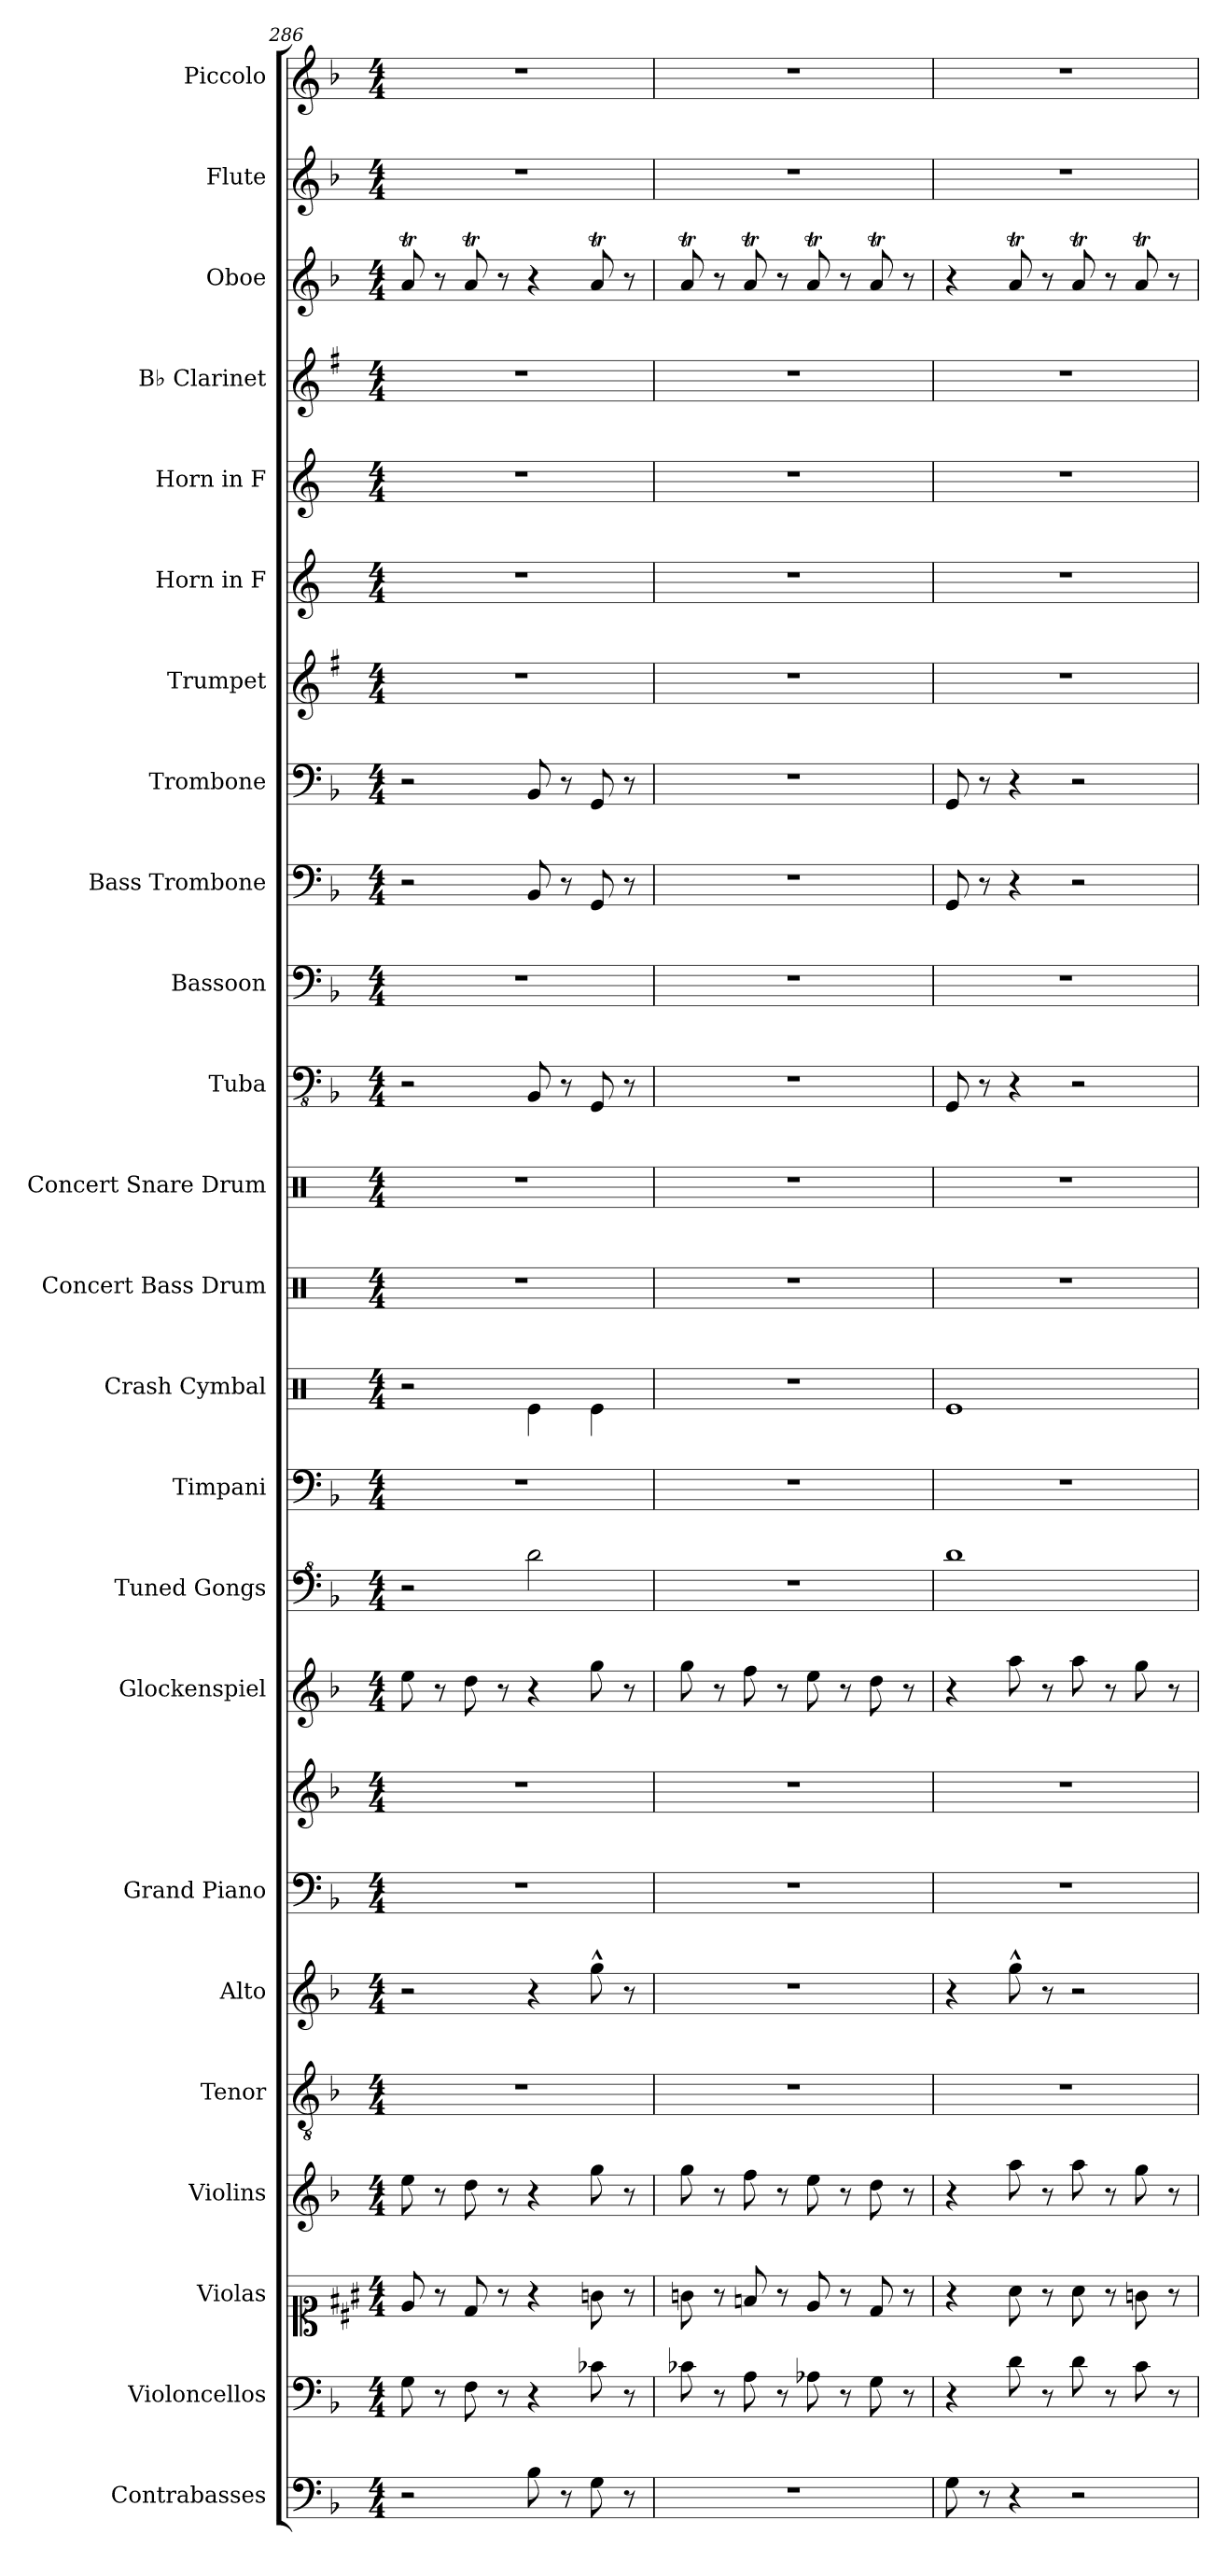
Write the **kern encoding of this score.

**kern	**kern	**kern	**kern	**kern	**kern	**kern	**kern	**kern	**kern	**kern	**kern	**kern	**kern	**kern	**kern	**kern	**kern	**kern	**kern	**kern	**kern	**kern	**kern	**kern
*part24	*part23	*part22	*part21	*part20	*part19	*part18	*part18	*part17	*part16	*part15	*part14	*part13	*part12	*part11	*part10	*part9	*part8	*part7	*part6	*part5	*part4	*part3	*part2	*part1
*staff25	*staff24	*staff23	*staff22	*staff21	*staff20	*staff19	*staff18	*staff17	*staff16	*staff15	*staff14	*staff13	*staff12	*staff11	*staff10	*staff9	*staff8	*staff7	*staff6	*staff5	*staff4	*staff3	*staff2	*staff1
*I"Contrabasses	*I"Violoncellos	*I"Violas	*I"Violins	*I"Tenor	*I"Alto	*I"Grand Piano	*	*I"Glockenspiel	*I"Tuned Gongs	*I"Timpani	*I"Crash Cymbal	*I"Concert Bass Drum	*I"Concert Snare Drum	*I"Tuba	*I"Bassoon	*I"Bass Trombone	*I"Trombone	*I"Trumpet	*I"Horn in F	*I"Horn in F	*I"B♭ Clarinet	*I"Oboe	*I"Flute	*I"Piccolo
*I'Cbs.	*I'Vcs.	*I'Vlas.	*I'Vlns.	*I'T.	*I'A.	*I'Pno.	*	*I'Glock.	*I'Td. Gon.	*I'Timp.	*I'Cr. Cym.	*I'Con. BD	*I'Con. Sn.	*I'Tba.	*I'Bsn.	*I'B. Tbn.	*I'Tbn.	*I'Tpt.	*	*	*I'B♭ Cl.	*I'Ob.	*I'Fl.	*I'Picc.
*clefF4	*clefF4	*clefC1	*clefG2	*clefGv2	*clefG2	*clefF4	*clefG2	*clefG2	*clefF^4	*clefF4	*clefX	*clefX	*clefX	*clefFv4	*clefF4	*clefF4	*clefF4	*clefG2	*clefG2	*clefG2	*clefG2	*clefG2	*clefG2	*clefG2
*ITrd7c12	*	*	*	*	*	*	*	*ITrd-14c-24	*	*	*	*	*	*	*	*	*	*ITrd1c2	*ITrd4c7	*ITrd4c7	*ITrd1c2	*	*	*ITrd-7c-12
*k[b-]	*k[b-]	*k[f#c#g#]	*k[b-]	*k[b-]	*k[b-]	*k[b-]	*k[b-]	*k[b-]	*k[b-]	*k[b-]	*k[]	*k[]	*k[]	*k[b-]	*k[b-]	*k[b-]	*k[b-]	*k[b-]	*k[b-]	*k[b-]	*k[b-]	*k[b-]	*k[b-]	*k[b-]
*M4/4	*M4/4	*M4/4	*M4/4	*M4/4	*M4/4	*M4/4	*M4/4	*M4/4	*M4/4	*M4/4	*M4/4	*M4/4	*M4/4	*M4/4	*M4/4	*M4/4	*M4/4	*M4/4	*M4/4	*M4/4	*M4/4	*M4/4	*M4/4	*M4/4
=286	=286	=286	=286	=286	=286	=286	=286	=286	=286	=286	=286	=286	=286	=286	=286	=286	=286	=286	=286	=286	=286	=286	=286	=286
2r	8G\	8e/	8ee\	1r	2r	1r	1r	8eeee\	2r	1r	2r	1r	1r	2r	1r	2r	2r	1r	1r	1r	1r	8at/	1r	1r
.	8r	8r	8r	.	.	.	.	8r	.	.	.	.	.	.	.	.	.	.	.	.	.	8r	.	.
.	8F\	8d/	8dd\	.	.	.	.	8dddd\	.	.	.	.	.	.	.	.	.	.	.	.	.	8at/	.	.
.	8r	8r	8r	.	.	.	.	8r	.	.	.	.	.	.	.	.	.	.	.	.	.	8r	.	.
8BB-\	4r	4r	4r	.	4r	.	.	4r	2dd\	.	4Re\	.	.	8BBB-/	.	8BB-/	8BB-/	.	.	.	.	4r	.	.
8r	.	.	.	.	.	.	.	.	.	.	.	.	.	8r	.	8r	8r	.	.	.	.	.	.	.
8GG\	8c-X\	8gn\	8gg\	.	8gg^^\	.	.	8gggg\	.	.	4Re\	.	.	8GGG/	.	8GG/	8GG/	.	.	.	.	8at/	.	.
8r	8r	8r	8r	.	8r	.	.	8r	.	.	.	.	.	8r	.	8r	8r	.	.	.	.	8r	.	.
=287	=287	=287	=287	=287	=287	=287	=287	=287	=287	=287	=287	=287	=287	=287	=287	=287	=287	=287	=287	=287	=287	=287	=287	=287
1r	8c-X\	8gn\	8gg\	1r	1r	1r	1r	8gggg\	1r	1r	1r	1r	1r	1r	1r	1r	1r	1r	1r	1r	1r	8at/	1r	1r
.	8r	8r	8r	.	.	.	.	8r	.	.	.	.	.	.	.	.	.	.	.	.	.	8r	.	.
.	8A\	8fn/	8ff\	.	.	.	.	8ffff\	.	.	.	.	.	.	.	.	.	.	.	.	.	8at/	.	.
.	8r	8r	8r	.	.	.	.	8r	.	.	.	.	.	.	.	.	.	.	.	.	.	8r	.	.
.	8A-X\	8e/	8ee\	.	.	.	.	8eeee\	.	.	.	.	.	.	.	.	.	.	.	.	.	8at/	.	.
.	8r	8r	8r	.	.	.	.	8r	.	.	.	.	.	.	.	.	.	.	.	.	.	8r	.	.
.	8G\	8d/	8dd\	.	.	.	.	8dddd\	.	.	.	.	.	.	.	.	.	.	.	.	.	8at/	.	.
.	8r	8r	8r	.	.	.	.	8r	.	.	.	.	.	.	.	.	.	.	.	.	.	8r	.	.
=288	=288	=288	=288	=288	=288	=288	=288	=288	=288	=288	=288	=288	=288	=288	=288	=288	=288	=288	=288	=288	=288	=288	=288	=288
8GG\	4r	4r	4r	1r	4r	1r	1r	4r	1dd	1r	1Re	1r	1r	8GGG/	1r	8GG/	8GG/	1r	1r	1r	1r	4r	1r	1r
8r	.	.	.	.	.	.	.	.	.	.	.	.	.	8r	.	8r	8r	.	.	.	.	.	.	.
4r	8d\	8a\	8aa\	.	8gg^^\	.	.	8aaaa\	.	.	.	.	.	4r	.	4r	4r	.	.	.	.	8at/	.	.
.	8r	8r	8r	.	8r	.	.	8r	.	.	.	.	.	.	.	.	.	.	.	.	.	8r	.	.
2r	8d\	8a\	8aa\	.	2r	.	.	8aaaa\	.	.	.	.	.	2r	.	2r	2r	.	.	.	.	8at/	.	.
.	8r	8r	8r	.	.	.	.	8r	.	.	.	.	.	.	.	.	.	.	.	.	.	8r	.	.
.	8c\	8gn\	8gg\	.	.	.	.	8gggg\	.	.	.	.	.	.	.	.	.	.	.	.	.	8at/	.	.
.	8r	8r	8r	.	.	.	.	8r	.	.	.	.	.	.	.	.	.	.	.	.	.	8r	.	.
=	=	=	=	=	=	=	=	=	=	=	=	=	=	=	=	=	=	=	=	=	=	=	=	=
*-	*-	*-	*-	*-	*-	*-	*-	*-	*-	*-	*-	*-	*-	*-	*-	*-	*-	*-	*-	*-	*-	*-	*-	*-
